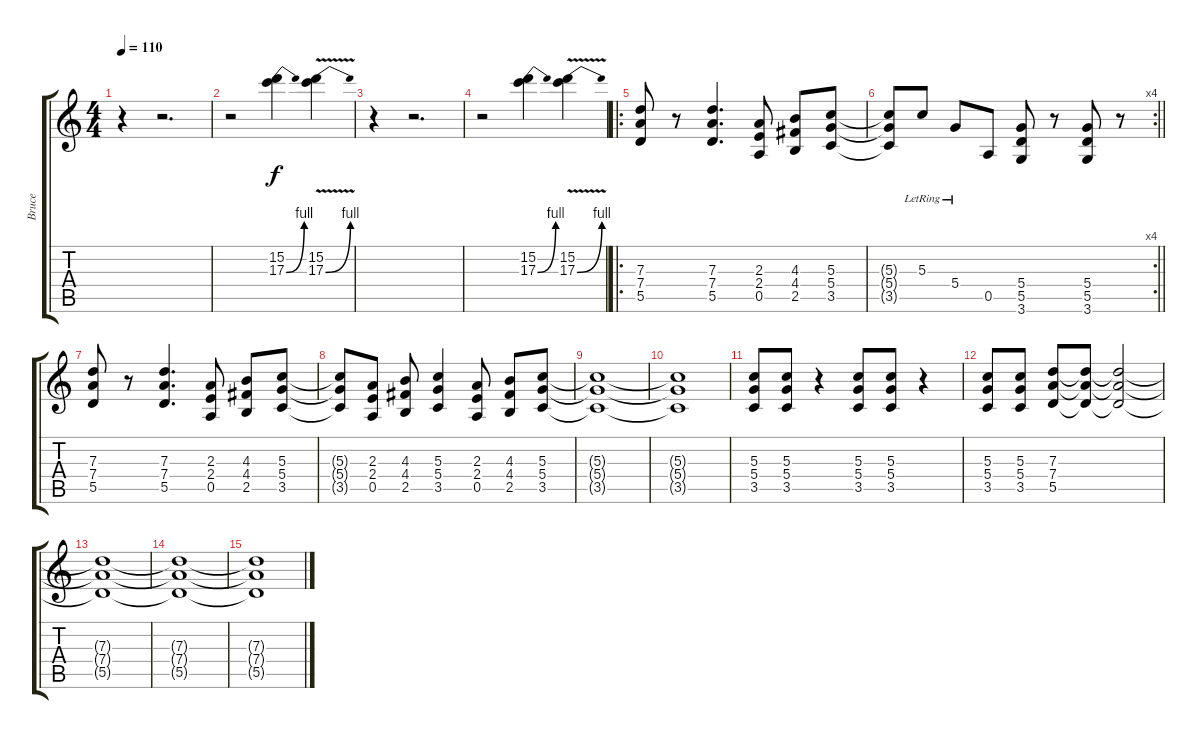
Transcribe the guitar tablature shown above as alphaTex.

\track ("Bruce" "Bruce") {instrument acousticguitarsteel}
\staff {score tabs}
\tuning (E4 B3 G3 D3 A2 E2) {hide}
\ts (4 4)
\tempo 110
\clef g2
\ks c
r.4{dy f} r.2{d} |
r.2 (15.2 17.3{be (bend 0 0 60 4)}).4 (15.2 17.3{be (bend 0 0 60 4) v}).4 |
r.4 r.2{d} |
r.2 (15.2 17.3{be (bend 0 0 60 4)}).4 (15.2 17.3{be (bend 0 0 60 4) v}).4 |
\ro
(7.3 7.4 5.5).8 r.8 (7.3 7.4 5.5).4{d} (2.3 2.4 0.5).8 (4.3 4.4 2.5).8 (5.3 5.4 3.5).8 |
\rc 4
\barLineRight lightlight
(5.3{t} 5.4{t} 3.5{t}).8 5.3{lr}.8 5.4{lr}.8 0.5.8 (5.4 5.5 3.6).8 r.8 (5.4 5.5 3.6).8 r.8 |
(7.3 7.4 5.5).8 r.8 (7.3 7.4 5.5).4{d} (2.3 2.4 0.5).8 (4.3 4.4 2.5).8 (5.3 5.4 3.5).8 |
(5.3{t} 5.4{t} 3.5{t}).8 (2.3 2.4 0.5).8 (4.3 4.4 2.5).8 (5.3 5.4 3.5).4 (2.3 2.4 0.5).8 (4.3 4.4 2.5).8 (5.3 5.4 3.5).8 |
(5.3{t} 5.4{t} 3.5{t}).1 |
(5.3{t} 5.4{t} 3.5{t}).1 |
(5.3 5.4 3.5).8 (5.3 5.4 3.5).8 r.4 (5.3 5.4 3.5).8 (5.3 5.4 3.5).8 r.4 |
(5.3 5.4 3.5).8 (5.3 5.4 3.5).8 (7.3 7.4 5.5).8 (7.3{t} 7.4{t} 5.5{t}).8 (7.3{t} 7.4{t} 5.5{t}).2 |
(7.3{t} 7.4{t} 5.5{t}).1 |
(7.3{t} 7.4{t} 5.5{t}).1 |
(7.3{t} 7.4{t} 5.5{t}).1
